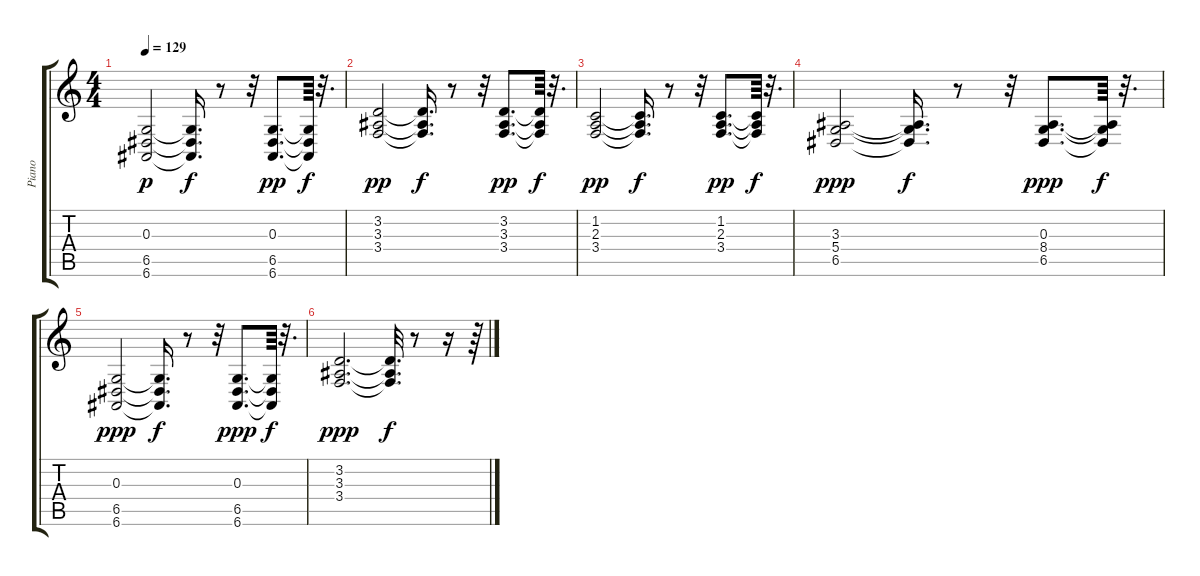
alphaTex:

\track ("Piano" "Piano") {instrument acousticgrandpiano}
\staff {score tabs}
\tuning (E4 B3 G3 D3 A2 E2) {hide}
\ts (4 4)
\tempo 129
\clef g2
\ks c
(0.3 6.5 6.6).2{dy p} (0.3{t} 6.5{t} 6.6{t}).16{d dy f} r.8 r.32 (0.3 6.5 6.6).8{d dy pp} (0.3{t} 6.5{t} 6.6{t}).64{dy f} r.32{d} |
(3.2 3.3 3.4).2{dy pp} (3.2{t} 3.3{t} 3.4{t}).16{d dy f} r.8 r.32 (3.2 3.3 3.4).8{d dy pp} (3.2{t} 3.3{t} 3.4{t}).64{dy f} r.32{d} |
(1.2 2.3 3.4).2{dy pp} (1.2{t} 2.3{t} 3.4{t}).16{d dy f} r.8 r.32 (1.2 2.3 3.4).8{d dy pp} (1.2{t} 2.3{t} 3.4{t}).64{dy f} r.32{d} |
(3.3 5.4 6.5).2{dy ppp} (3.3{t} 5.4{t} 6.5{t}).16{d dy f} r.8 r.32 (0.3 8.4 6.5).8{d dy ppp} (0.3{t} 8.4{t} 6.5{t}).64{dy f} r.32{d} |
(0.3 6.5 6.6).2{dy ppp} (0.3{t} 6.5{t} 6.6{t}).16{d dy f} r.8 r.32 (0.3 6.5 6.6).8{d dy ppp} (0.3{t} 6.5{t} 6.6{t}).64{dy f} r.32{d} |
(3.2 3.3 3.4).2{d dy ppp} (3.2{t} 3.3{t} 3.4{t}).32{d dy f} r.8 r.16 r.64
